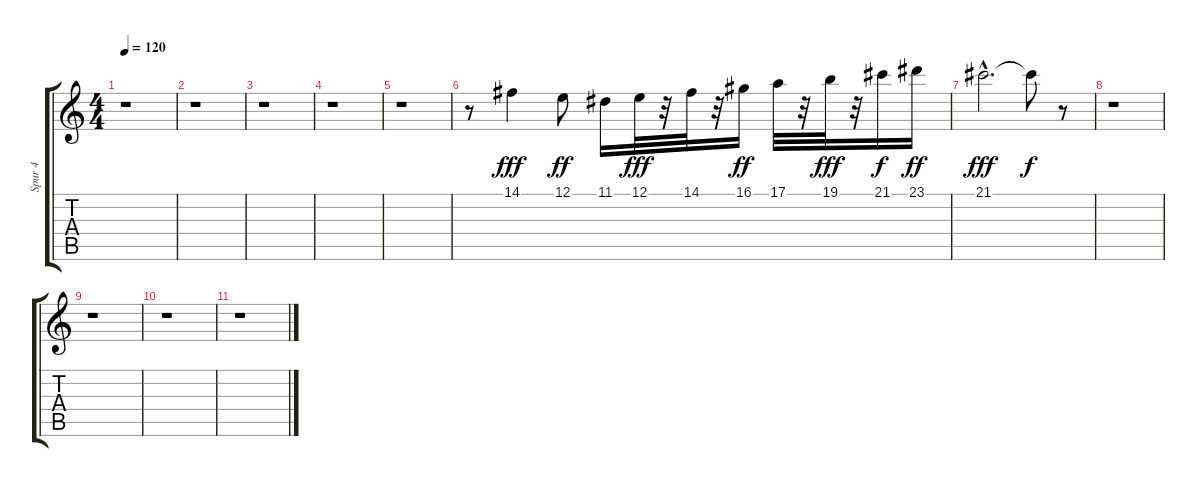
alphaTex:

\track ("Spur 4" "Spur 4") {instrument panflute}
\staff {score tabs}
\tuning (E4 B3 G3 D3 A2 E2) {hide}
\ts (4 4)
\tempo 120
\clef g2
\ks c
r.1{dy f} |
r.1 |
r.1 |
r.1 |
r.1 |
r.8 14.1.4{dy fff} 12.1.8{dy ff} 11.1.16 12.1.32{dy fff} r.32 14.1.32 r.32 16.1.16{dy ff} 17.1.32 r.32 19.1.32{dy fff} r.32 21.1.16{dy f} 23.1.16{dy ff} |
21.1{hac}.2{d dy fff} 21.1{t}.8{dy f} r.8 |
r.1 |
r.1 |
r.1 |
r.1
